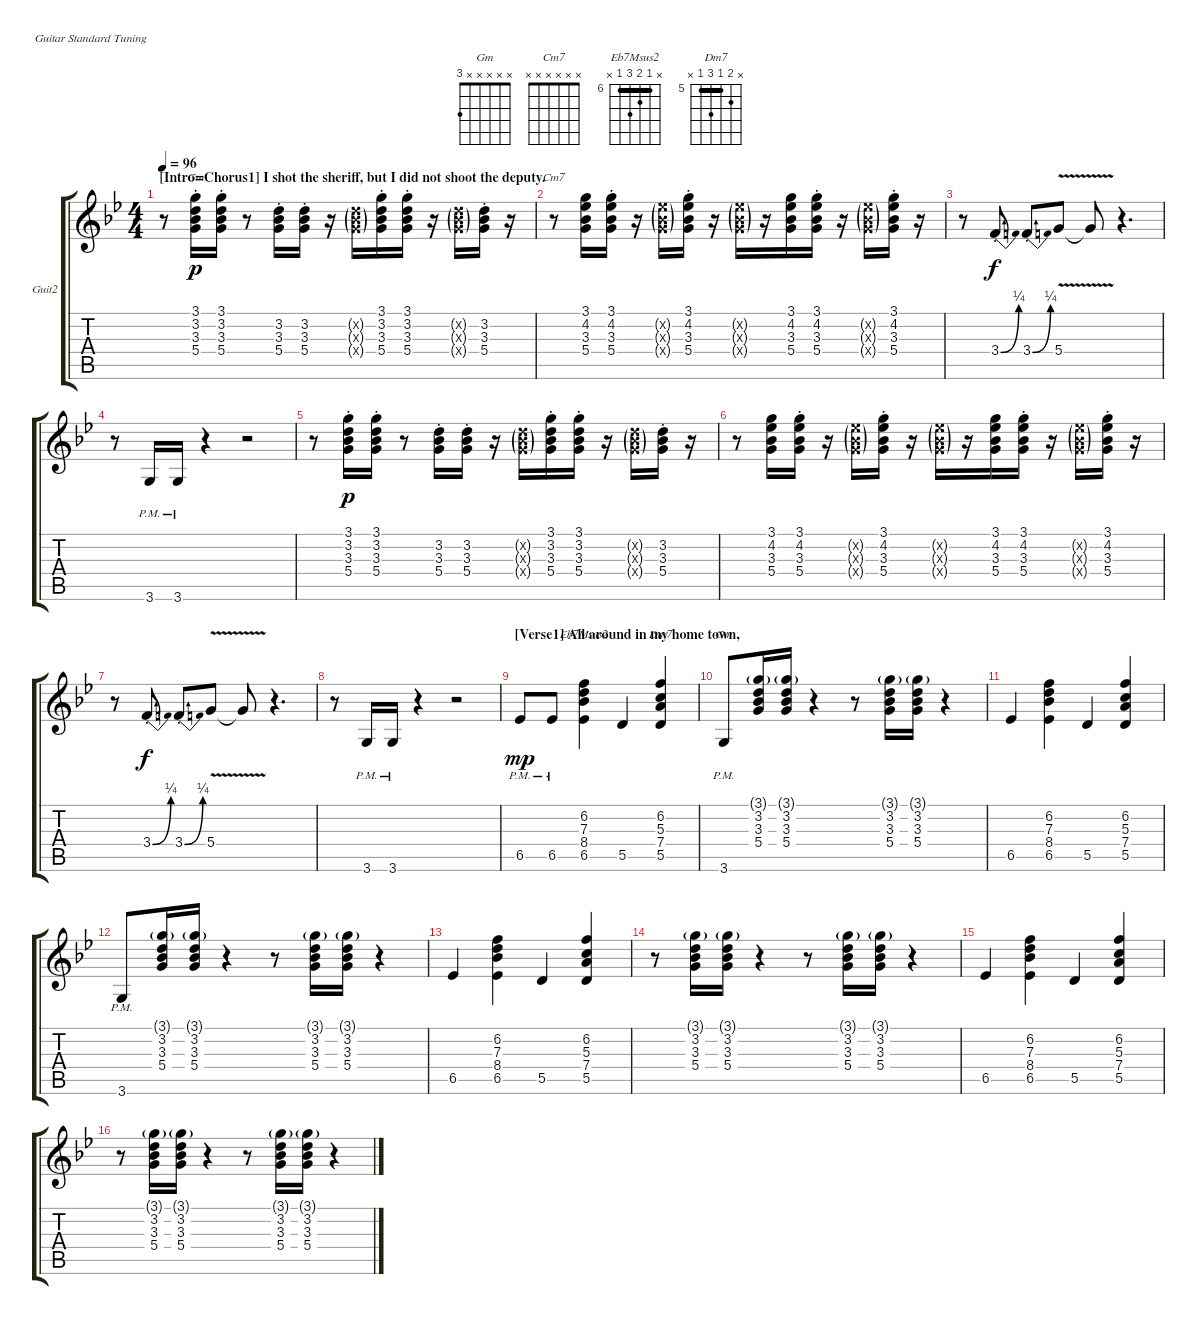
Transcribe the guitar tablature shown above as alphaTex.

\bracketExtendMode groupsimilarinstruments
\firstSystemTrackNameOrientation horizontal
\otherSystemsTrackNameOrientation horizontal
\track ("2nd Guitar (right channel)" "Guit2") {instrument electricguitarclean}
\staff {score tabs}
\tuning (E4 B3 G3 D3 A2 E2)
\chord ("Gm" 3 3 3 5 x x) {barre (3 3)}
\chord ("Cm7" x x x x x x)
\chord ("Eb7Msus2" x 6 7 8 6 x) {firstfret 6 barre 6}
\chord ("Dm7" x 6 5 7 5 x) {firstfret 5 barre 5}
\chord ("Gm" x x x x x 3)
\ts (4 4)
\beaming (8 2 2 2 2)
\section ("" "[Intro=Chorus1] I shot the sheriff, but I did not shoot the deputy.")
\tempo 96
\clef g2
\ks gminor
r.8{dy p instrument electricguitarclean} (3.1{st} 3.2{st} 3.3{st} 5.4{st}).16{ch "Gm"} (3.1{st} 3.2{st} 3.3{st} 5.4{st}).16 r.8 (3.2{st} 3.3{st} 5.4{st}).16 (3.2{st} 3.3{st} 5.4{st}).16 r.16 (3.2{g x} 3.3{g x} 5.4{g x}).16 (3.1{st} 3.2{st} 3.3{st} 5.4{st}).16 (3.1{st} 3.2{st} 3.3{st} 5.4{st}).16 r.16 (3.2{g x} 3.3{g x} 5.4{g x}).16 (3.2{st} 3.3{st} 5.4{st}).16 r.16 |
r.8{ch "Cm7"} (3.1 4.2 3.3 5.4).16 (3.1 4.2{st} 3.3 5.4).16 r.16 (4.2{g x} 3.3{g x} 5.4{g x}).16 (3.1 4.2{st} 3.3 5.4).16 r.16 (4.2{g x} 3.3{g x} 5.4{g x}).16 r.16 (3.1 4.2 3.3 5.4).16 (3.1 4.2{st} 3.3 5.4).16 r.16 (4.2{g x} 3.3{g x} 5.4{g x}).16 (3.1 4.2{st} 3.3 5.4).16 r.16 |
r.8 3.4{be (bend 0 0 60 1) st}.8{dy f} 3.4{be (bend 0 0 60 1) st}.8 5.4{v}.8 5.4{v t}.8 r.4{d} |
r.8 3.6{pm}.16 3.6{pm}.16 r.4 r.2 |
r.8 (3.1{st} 3.2{st} 3.3{st} 5.4{st}).16{dy p} (3.1{st} 3.2{st} 3.3{st} 5.4{st}).16 r.8 (3.2{st} 3.3{st} 5.4{st}).16 (3.2{st} 3.3{st} 5.4{st}).16 r.16 (3.2{g x} 3.3{g x} 5.4{g x}).16 (3.1{st} 3.2{st} 3.3{st} 5.4{st}).16 (3.1{st} 3.2{st} 3.3{st} 5.4{st}).16 r.16 (3.2{g x} 3.3{g x} 5.4{g x}).16 (3.2{st} 3.3{st} 5.4{st}).16 r.16 |
r.8 (3.1 4.2 3.3 5.4).16 (3.1 4.2{st} 3.3 5.4).16 r.16 (4.2{g x} 3.3{g x} 5.4{g x}).16 (3.1 4.2{st} 3.3 5.4).16 r.16 (4.2{g x} 3.3{g x} 5.4{g x}).16 r.16 (3.1 4.2 3.3 5.4).16 (3.1 4.2{st} 3.3 5.4).16 r.16 (4.2{g x} 3.3{g x} 5.4{g x}).16 (3.1 4.2{st} 3.3 5.4).16 r.16 |
r.8 3.4{be (bend 0 0 60 1) st}.8{dy f} 3.4{be (bend 0 0 60 1) st}.8 5.4{v}.8 5.4{v t}.8 r.4{d} |
r.8 3.6{pm}.16 3.6{pm}.16 r.4 r.2 |
\section ("" "[Verse1] All around in my home town,")
6.5{pm}.8{dy mp} 6.5{pm}.8 (6.2 7.3 8.4 6.5).4{ch "Eb7Msus2"} 5.5.4 (6.2 5.3 7.4 5.5).4{ch "Dm7"} |
3.6{pm}.8{ch "Gm"} (3.1{g} 3.2 3.3 5.4).16 (3.1{g} 3.2 3.3 5.4).16 r.4 r.8 (3.1{g} 3.2 3.3 5.4).16 (3.1{g} 3.2 3.3 5.4).16 r.4 |
6.5.4 (6.2 7.3 8.4 6.5).4 5.5.4 (6.2 5.3 7.4 5.5).4 |
3.6{pm}.8 (3.1{g} 3.2 3.3 5.4).16 (3.1{g} 3.2 3.3 5.4).16 r.4 r.8 (3.1{g} 3.2 3.3 5.4).16 (3.1{g} 3.2 3.3 5.4).16 r.4 |
6.5.4 (6.2 7.3 8.4 6.5).4 5.5.4 (6.2 5.3 7.4 5.5).4 |
r.8 (3.1{g} 3.2 3.3 5.4).16 (3.1{g} 3.2 3.3 5.4).16 r.4 r.8 (3.1{g} 3.2 3.3 5.4).16 (3.1{g} 3.2 3.3 5.4).16 r.4 |
6.5.4 (6.2 7.3 8.4 6.5).4 5.5.4 (6.2 5.3 7.4 5.5).4 |
r.8 (3.1{g} 3.2 3.3 5.4).16 (3.1{g} 3.2 3.3 5.4).16 r.4 r.8 (3.1{g} 3.2 3.3 5.4).16 (3.1{g} 3.2 3.3 5.4).16 r.4
